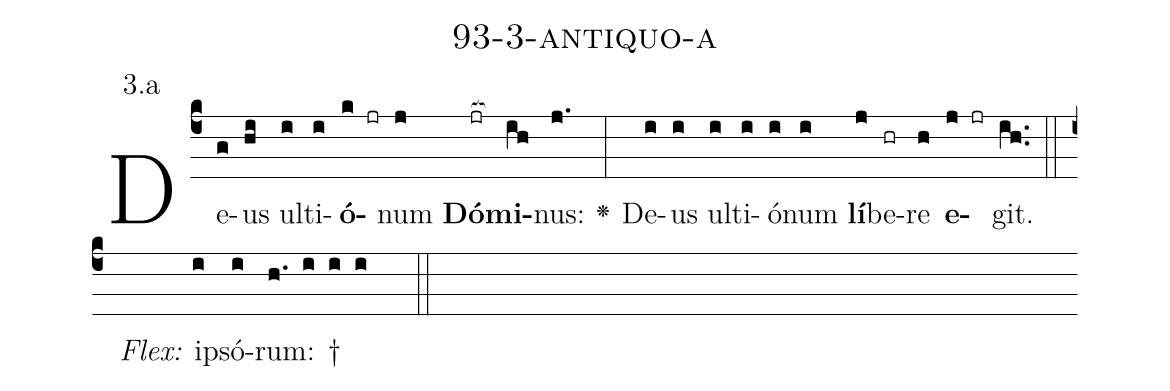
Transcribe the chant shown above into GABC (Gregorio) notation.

name: 93-3-antiquo-a;
annotation: 3.a;
%%
(c4)De(g)us(hi) ul(i)ti(i)<b>ó</b>(k jr)num(j) <b>Dó</b>(jr[ocb:1{])<b>mi</b>(ih[ocb:0}])nus:(j.) <v>\greheightstar</v>(:) De(i)us(i) ul(i)ti(i)ó(i)num(i) <b>lí</b>(j)be(hr)re(h) <b>e</b>(j jr)git.(ih..) (::)
<i>Flex:</i>()  ip(i)só(i)rum: †(h. i i i  ::)

%E(i) u(i) o(j) u(h) a(j) e.(ih..) (::)
